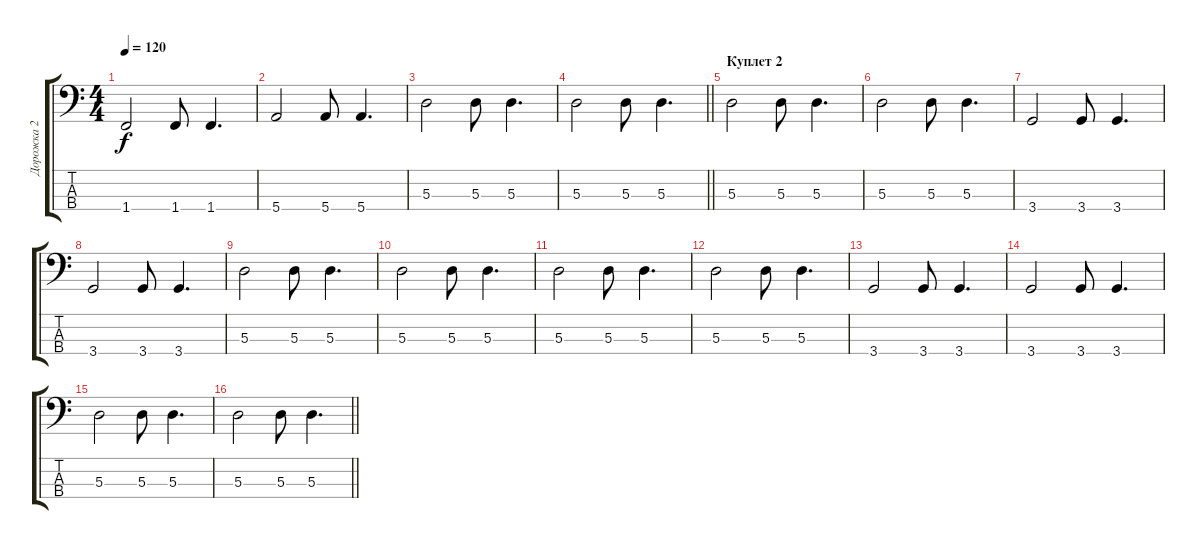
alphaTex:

\track ("Дорожка 2" "Дорожка 2") {instrument electricbassfinger}
\staff {score tabs}
\tuning (G2 D2 A1 E1) {hide}
\ts (4 4)
\tempo 120
\clef f4
\ks c
1.4.2{dy f} 1.4.8 1.4.4{d} |
5.4.2 5.4.8 5.4.4{d} |
5.3.2 5.3.8 5.3.4{d} |
\barLineRight lightlight
5.3.2 5.3.8 5.3.4{d} |
\section ("" "Куплет 2")
5.3.2 5.3.8 5.3.4{d} |
5.3.2 5.3.8 5.3.4{d} |
3.4.2 3.4.8 3.4.4{d} |
3.4.2 3.4.8 3.4.4{d} |
5.3.2 5.3.8 5.3.4{d} |
5.3.2 5.3.8 5.3.4{d} |
5.3.2 5.3.8 5.3.4{d} |
5.3.2 5.3.8 5.3.4{d} |
3.4.2 3.4.8 3.4.4{d} |
3.4.2 3.4.8 3.4.4{d} |
5.3.2 5.3.8 5.3.4{d} |
\barLineRight lightlight
5.3.2 5.3.8 5.3.4{d}
